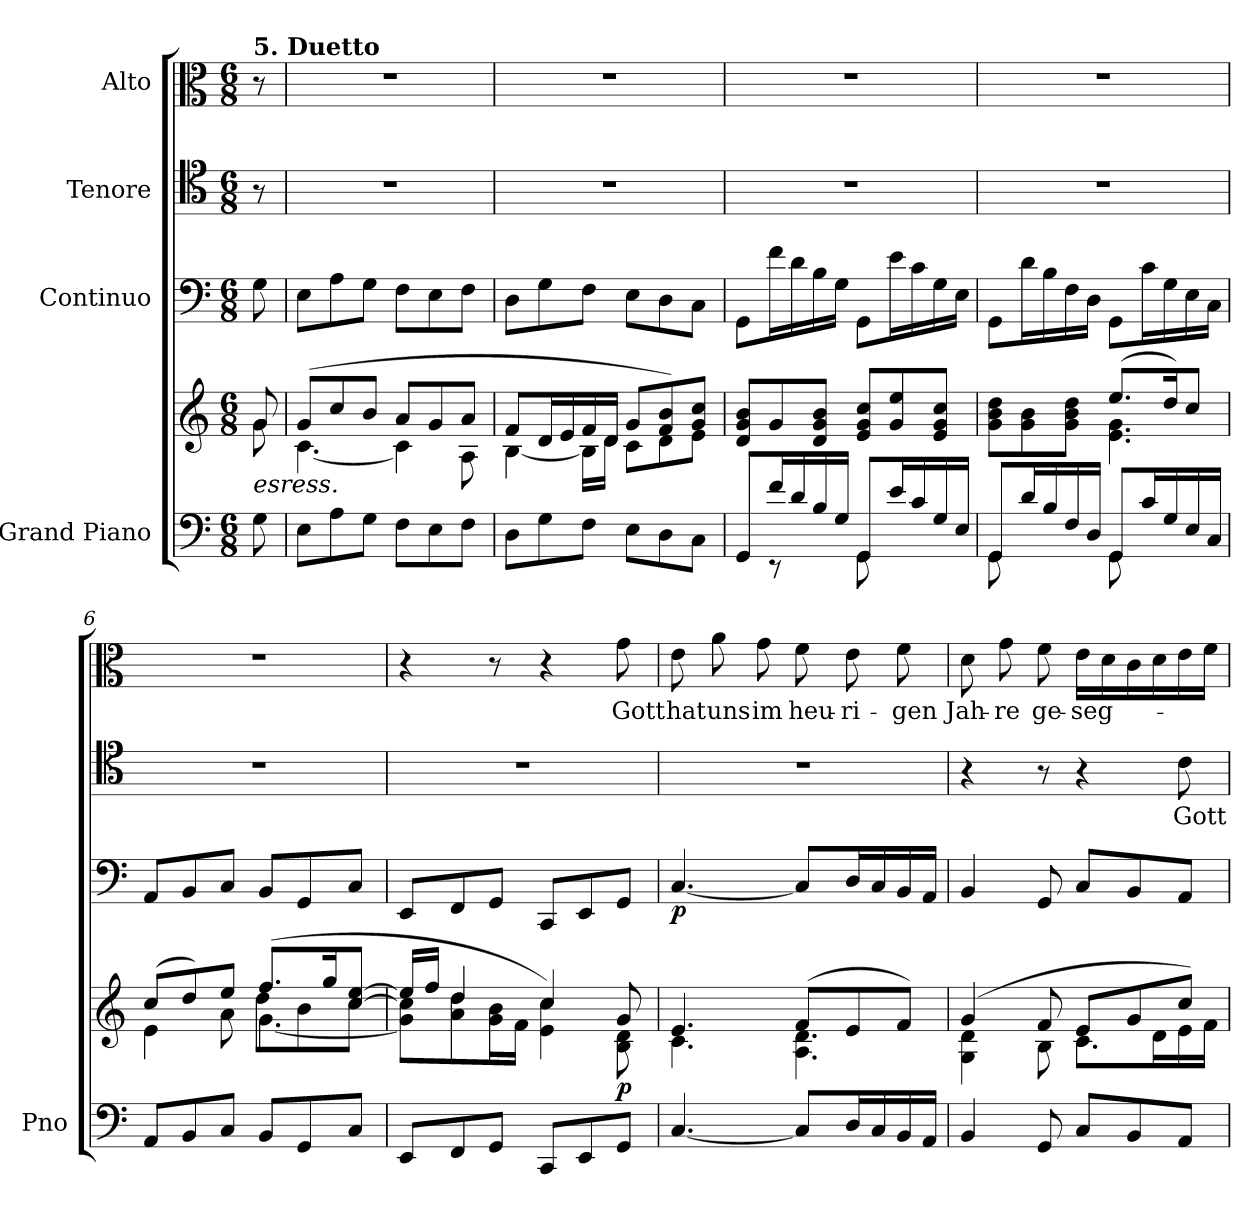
**kern	**kern	**dynam	**kern	**dynam	**kern	**text	**kern	**text
*part4	*part4	*part4	*part3	*part3	*part2	*part2	*part1	*part1
*staff5	*staff4	*staff4/5	*staff3	*staff3	*staff2	*staff2	*staff1	*staff1
*I"Grand Piano	*	*	*I"Continuo	*	*I"Tenore	*	*I"Alto	*
*I'Pno	*	*	*	*	*	*	*	*
*clefF4	*clefG2	*	*clefF4	*	*clefC4	*	*clefC3	*
*k[]	*k[]	*	*k[]	*	*k[]	*	*k[]	*
*M6/8	*M6/8	*	*M6/8	*	*M6/8	*	*M6/8	*
=1	=1	=1	=1	=1	=1	=1	=1	=1
*	*^	*	*	*	*	*	*	*
!	!	!	!	!	!	!	!	!LO:TX:a:B:t=5. Duetto	!
!	!LO:TX:b:i:t=esress.	!	!	!	!	!	!	!	!
8G\	8g/	8g\	.	8G\	.	8r	.	8r	.
=2	=2	=2	=2	=2	=2	=2	=2	=2	=2
8E\L	(>8g/L	[4.c\	.	8E\L	.	2.r	.	2.r	.
8A\	8cc/	.	.	8A\	.	.	.	.	.
8G\J	8b/J	.	.	8G\J	.	.	.	.	.
8F\L	8a/L	4c\]	.	8F\L	.	.	.	.	.
8E\	8g/	.	.	8E\	.	.	.	.	.
8F\J	8a/J	8A\	.	8F\J	.	.	.	.	.
=3	=3	=3	=3	=3	=3	=3	=3	=3	=3
8D\L	8f/L	[4B\	.	8D\L	.	2.r	.	2.r	.
8G\	16d/L	.	.	8G\	.	.	.	.	.
.	16e/	.	.	.	.	.	.	.	.
8F\J	16f/	16B\LL]	.	8F\J	.	.	.	.	.
.	16d/JJ	16d\JJ	.	.	.	.	.	.	.
8E\L	8g/L	8c\L	.	8E\L	.	.	.	.	.
8D\	8f/ 8b/)	8d\	.	8D\	.	.	.	.	.
8C\J	8g/ 8cc/J	8e\J	.	8C\J	.	.	.	.	.
*	*v	*v	*	*	*	*	*	*	*
=4	=4	=4	=4	=4	=4	=4	=4	=4
*^	*	*	*	*	*	*	*	*
8GG/L	8GG/yy	8d/ 8g/ 8b/L	.	8GG\L	.	2.r	.	2.r	.
16f/L	8r	8g/	.	16f\L	.	.	.	.	.
16d/	.	.	.	16d\	.	.	.	.	.
16B/	8ryy	8d/ 8g/ 8b/J	.	16B\	.	.	.	.	.
16G/JJ	.	.	.	16G\JJ	.	.	.	.	.
8GG/L	8GG\	8e/ 8g/ 8cc/L	.	8GG\L	.	.	.	.	.
16e/L	8ryy	8g/ 8ee/	.	16e\L	.	.	.	.	.
16c/	.	.	.	16c\	.	.	.	.	.
16G/	8ryy	8e/ 8g/ 8cc/J	.	16G\	.	.	.	.	.
16E/JJ	.	.	.	16E\JJ	.	.	.	.	.
=5	=5	=5	=5	=5	=5	=5	=5	=5	=5
*	*	*^	*	*	*	*	*	*	*
8GG/L	8GG\	8g\ 8b\ 8dd\L	4.ryy	.	8GG\L	.	2.r	.	2.r	.
16d/L	4ryy	8g\ 8b\	.	.	16d\L	.	.	.	.	.
16B/	.	.	.	.	16B\	.	.	.	.	.
16F/	.	8g\ 8b\ 8dd\J	.	.	16F\	.	.	.	.	.
16D/JJ	.	.	.	.	16D\JJ	.	.	.	.	.
8GG/L	8GG\	(>8.ee/L	4.e\ 4.g\	.	8GG\L	.	.	.	.	.
16c/L	4ryy	.	.	.	16c\L	.	.	.	.	.
16G/	.	16dd/K)	.	.	16G\	.	.	.	.	.
16E/	.	8cc/J	.	.	16E\	.	.	.	.	.
16C/JJ	.	.	.	.	16C\JJ	.	.	.	.	.
*v	*v	*	*	*	*	*	*	*	*	*
=6	=6	=6	=6	=6	=6	=6	=6	=6	=6
*	*	*^	*	*	*	*	*	*	*
8AA/L	(>8cc/L	4e\	4.ryy	.	8AA/L	.	2.r	.	2.r	.
8BB/	8dd/)	.	.	.	8BB/	.	.	.	.	.
8C/J	8ee/J	8a\	.	.	8C/J	.	.	.	.	.
8BB/L	(>8.ff/L	[4.g\	8dd\L	.	8BB/L	.	.	.	.	.
8GG/	.	.	8b\	.	8GG/	.	.	.	.	.
.	16gg/K	.	.	.	.	.	.	.	.	.
8C/J	[8cc/ [8ee/J	.	8cc\J	.	8C/J	.	.	.	.	.
*	*	*v	*v	*	*	*	*	*	*	*
=7	=7	=7	=7	=7	=7	=7	=7	=7	=7
8EE/L	16ee/LL]	8g\] 8cc\]L	.	8EE/L	.	2.r	.	4r	.
.	16ff/JJ	.	.	.	.	.	.	.	.
8FF/	4dd/	8a\ 8dd\	.	8FF/	.	.	.	.	.
8GG/J	.	16g\ 16b\L	.	8GG/J	.	.	.	8r	.
.	.	16f\JJ	.	.	.	.	.	.	.
8CC/L	4cc/)	4e\ 4cc\	.	8CC/L	.	.	.	4r	.
8EE/	.	.	.	8EE/	.	.	.	.	.
!	!	!	!LO:DY:b	!	!	!	!	!	!LO:LY:b
8GG/J	8g/	8B\ 8d\	p	8GG/J	.	.	.	8g\	Gott
!!LO:LB:g=z
=8	=8	=8	=8	=8	=8	=8	=8	=8	=8
!	!	!	!	!	!LO:DY:b	!	!	!	!LO:LY:b
[4.C/	4.e/	4.c\	.	[4.C/	p	2.r	.	8e\	hat
!	!	!	!	!	!	!	!	!	!LO:LY:b
.	.	.	.	.	.	.	.	8a\	uns
!	!	!	!	!	!	!	!	!	!LO:LY:b
.	.	.	.	.	.	.	.	8g\	im
!	!	!	!	!	!	!	!	!	!LO:LY:b
8C/L]	(>8f/L	4.A\ 4.d\	.	8C/L]	.	.	.	8f\	heu-
!	!	!	!	!	!	!	!	!	!LO:LY:b
16D/L	8e/	.	.	16D/L	.	.	.	8e\	-ri-
16C/	.	.	.	16C/	.	.	.	.	.
!	!	!	!	!	!	!	!	!	!LO:LY:b
16BB/	8f/J)	.	.	16BB/	.	.	.	8f\	-gen
16AA/JJ	.	.	.	16AA/JJ	.	.	.	.	.
=9	=9	=9	=9	=9	=9	=9	=9	=9	=9
!	!	!	!	!	!	!	!	!	!LO:LY:b
4BB/	(>4g/	4G\ 4d\	.	4BB/	.	4r	.	8d\	Jah-
!	!	!	!	!	!	!	!	!	!LO:LY:b
.	.	.	.	.	.	.	.	8g\	-re
!	!	!	!	!	!	!	!	!	!LO:LY:b
8GG/	8f/	8B\	.	8GG/	.	8r	.	8f\	ge-
!	!	!	!	!	!	!	!	!	!LO:LY:b
8C/L	8e/L	8.c\L	.	8C/L	.	4r	.	16e\LL	-seg-
.	.	.	.	.	.	.	.	16d\	.
8BB/	8g/	.	.	8BB/	.	.	.	16c\	.
.	.	16d\L	.	.	.	.	.	16d\	.
!	!	!	!	!	!	!	!LO:LY:b	!	!
8AA/J	8cc/J)	16e\	.	8AA/J	.	8c\	Gott	16e\	.
.	.	16f\JJ	.	.	.	.	.	16f\JJ	.
*	*v	*v	*	*	*	*	*	*	*
=	=	=	=	=	=	=	=	=
*-	*-	*-	*-	*-	*-	*-	*-	*-
